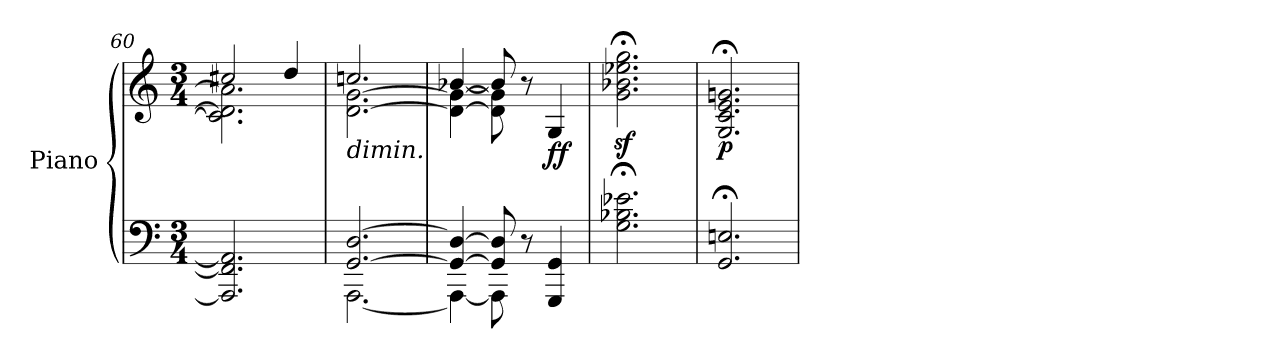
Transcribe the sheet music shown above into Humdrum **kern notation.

**kern	**kern	**dynam
*part1	*part1	*part1
*staff2	*staff1	*staff1/2
*I"Piano	*	*
*I'Pno.	*	*
*clefF4	*clefG2	*
*k[]	*k[]	*
*M3/4	*M3/4	*
=60	=60	=60
*	*^	*
2.AAA/] 2.FF#/] 2.AA/]	2.c\] 2.d\] 2.a\]	2cc#X/	.
.	.	4dd/	.
!!LO:LB:g=z	!!
=61	=61	=61	=61
*^	*	*	*
!	!	!LO:TX:b:i:t=dimin.	!	!
[2.GG/ [2.D/	[2.AAA\	[2.d\ [2.g\	2.ccn/	.
=62	=62	=62	=62	=62
4GG/_ 4D/_	4AAA\_	4d\_ 4g\_	[4b-X/	.
8GG/] 8D/]	8AAA\]	8d\] 8g\]	8b-/]	.
8r	4.ryy	8r	4.ryy	.
!	!	!	!	!LO:DY:b
4GGG/ 4GG/	.	4G/	.	ff
*v	*v	*	*	*
*	*v	*v	*
=63	=63	=63
2.G\;< 2.B-X\;< 2.e-X\;<	2.g\z<;< 2.b-X\z<;< 2.ee-X\z<;< 2.gg\z<;<	.
=64	=64	=64
!	!	!LO:DY:b
2.GG/;< 2.En/;<	2.G/;< 2.c/;< 2.e/;< 2.gn/;<	p
=	=	=
*-	*-	*-
